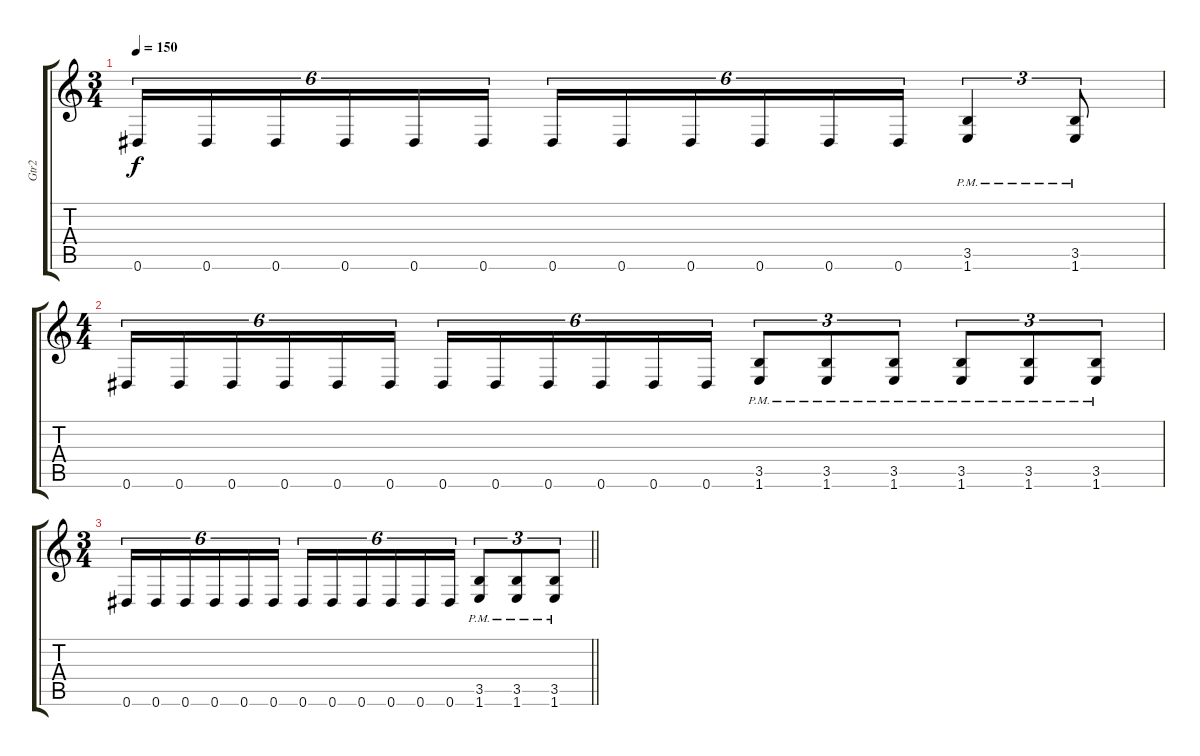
\track ("Gtr2" "Gtr2") {instrument distortionguitar}
\staff {score tabs}
\tuning (Eb4 Bb3 Gb3 Db3 Ab2 Eb2) {hide}
\ts (3 4)
\tempo 150
\clef g2
\ks c
0.6.16{tu (6 4) dy f} 0.6.16{tu (6 4)} 0.6.16{tu (6 4)} 0.6.16{tu (6 4)} 0.6.16{tu (6 4)} 0.6.16{tu (6 4)} 0.6.16{tu (6 4)} 0.6.16{tu (6 4)} 0.6.16{tu (6 4)} 0.6.16{tu (6 4)} 0.6.16{tu (6 4)} 0.6.16{tu (6 4)} (3.5{pm} 1.6{pm}).4{tu (3 2)} (3.5{pm} 1.6{pm}).8{tu (3 2)} |
\ts (4 4)
0.6.16{tu (6 4)} 0.6.16{tu (6 4)} 0.6.16{tu (6 4)} 0.6.16{tu (6 4)} 0.6.16{tu (6 4)} 0.6.16{tu (6 4)} 0.6.16{tu (6 4)} 0.6.16{tu (6 4)} 0.6.16{tu (6 4)} 0.6.16{tu (6 4)} 0.6.16{tu (6 4)} 0.6.16{tu (6 4)} (3.5{pm} 1.6{pm}).8{tu (3 2)} (3.5{pm} 1.6{pm}).8{tu (3 2)} (3.5{pm} 1.6{pm}).8{tu (3 2)} (3.5{pm} 1.6{pm}).8{tu (3 2)} (3.5{pm} 1.6{pm}).8{tu (3 2)} (3.5{pm} 1.6{pm}).8{tu (3 2)} |
\ts (3 4)
\barLineRight lightlight
0.6.16{tu (6 4)} 0.6.16{tu (6 4)} 0.6.16{tu (6 4)} 0.6.16{tu (6 4)} 0.6.16{tu (6 4)} 0.6.16{tu (6 4)} 0.6.16{tu (6 4)} 0.6.16{tu (6 4)} 0.6.16{tu (6 4)} 0.6.16{tu (6 4)} 0.6.16{tu (6 4)} 0.6.16{tu (6 4)} (3.5{pm} 1.6{pm}).8{tu (3 2)} (3.5{pm} 1.6{pm}).8{tu (3 2)} (3.5{pm} 1.6{pm}).8{tu (3 2)}
